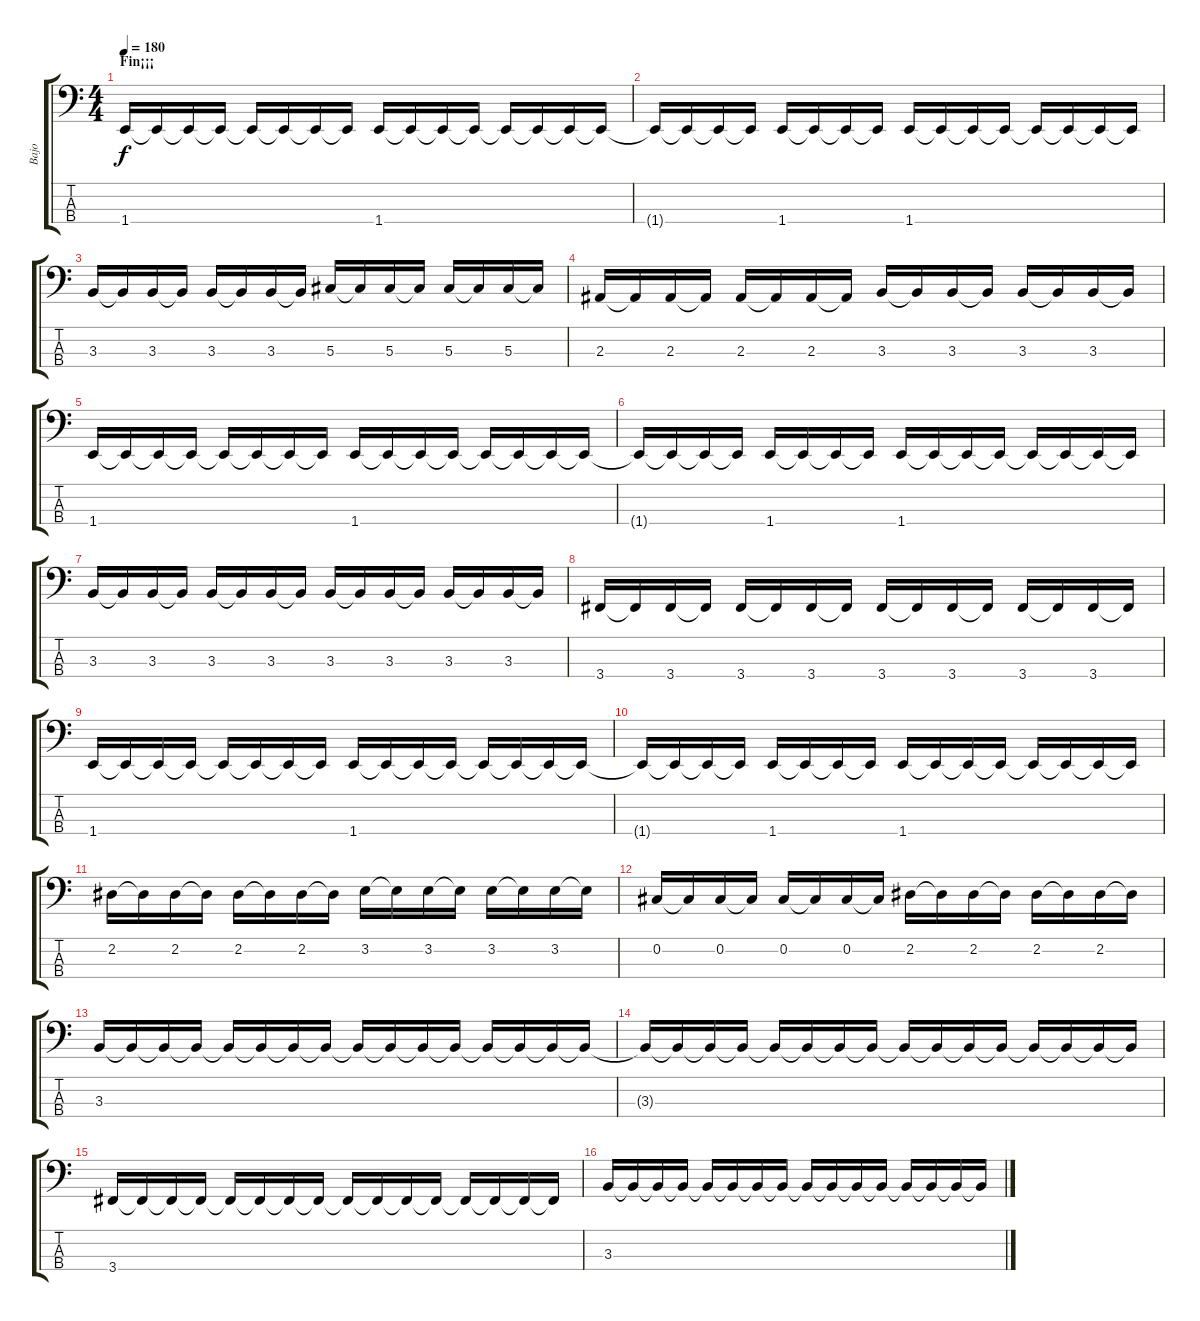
\track ("Bajo" "Bajo") {instrument electricbasspick}
\staff {score tabs}
\tuning (Gb2 Db2 Ab1 Eb1) {hide}
\ts (4 4)
\section ("" "Fin¡¡¡")
\tempo 180
\clef f4
\ks c
1.4.16{dy f} 1.4{t}.16 1.4{t}.16 1.4{t}.16 1.4{t}.16 1.4{t}.16 1.4{t}.16 1.4{t}.16 1.4.16 1.4{t}.16 1.4{t}.16 1.4{t}.16 1.4{t}.16 1.4{t}.16 1.4{t}.16 1.4{t}.16 |
1.4{t}.16 1.4{t}.16 1.4{t}.16 1.4{t}.16 1.4.16 1.4{t}.16 1.4{t}.16 1.4{t}.16 1.4.16 1.4{t}.16 1.4{t}.16 1.4{t}.16 1.4{t}.16 1.4{t}.16 1.4{t}.16 1.4{t}.16 |
3.3.16 3.3{t}.16 3.3.16 3.3{t}.16 3.3.16 3.3{t}.16 3.3.16 3.3{t}.16 5.3.16 5.3{t}.16 5.3.16 5.3{t}.16 5.3.16 5.3{t}.16 5.3.16 5.3{t}.16 |
2.3.16 2.3{t}.16 2.3.16 2.3{t}.16 2.3.16 2.3{t}.16 2.3.16 2.3{t}.16 3.3.16 3.3{t}.16 3.3.16 3.3{t}.16 3.3.16 3.3{t}.16 3.3.16 3.3{t}.16 |
1.4.16 1.4{t}.16 1.4{t}.16 1.4{t}.16 1.4{t}.16 1.4{t}.16 1.4{t}.16 1.4{t}.16 1.4.16 1.4{t}.16 1.4{t}.16 1.4{t}.16 1.4{t}.16 1.4{t}.16 1.4{t}.16 1.4{t}.16 |
1.4{t}.16 1.4{t}.16 1.4{t}.16 1.4{t}.16 1.4.16 1.4{t}.16 1.4{t}.16 1.4{t}.16 1.4.16 1.4{t}.16 1.4{t}.16 1.4{t}.16 1.4{t}.16 1.4{t}.16 1.4{t}.16 1.4{t}.16 |
3.3.16 3.3{t}.16 3.3.16 3.3{t}.16 3.3.16 3.3{t}.16 3.3.16 3.3{t}.16 3.3.16 3.3{t}.16 3.3.16 3.3{t}.16 3.3.16 3.3{t}.16 3.3.16 3.3{t}.16 |
3.4.16 3.4{t}.16 3.4.16 3.4{t}.16 3.4.16 3.4{t}.16 3.4.16 3.4{t}.16 3.4.16 3.4{t}.16 3.4.16 3.4{t}.16 3.4.16 3.4{t}.16 3.4.16 3.4{t}.16 |
1.4.16 1.4{t}.16 1.4{t}.16 1.4{t}.16 1.4{t}.16 1.4{t}.16 1.4{t}.16 1.4{t}.16 1.4.16 1.4{t}.16 1.4{t}.16 1.4{t}.16 1.4{t}.16 1.4{t}.16 1.4{t}.16 1.4{t}.16 |
1.4{t}.16 1.4{t}.16 1.4{t}.16 1.4{t}.16 1.4.16 1.4{t}.16 1.4{t}.16 1.4{t}.16 1.4.16 1.4{t}.16 1.4{t}.16 1.4{t}.16 1.4{t}.16 1.4{t}.16 1.4{t}.16 1.4{t}.16 |
2.2.16 2.2{t}.16 2.2.16 2.2{t}.16 2.2.16 2.2{t}.16 2.2.16 2.2{t}.16 3.2.16 3.2{t}.16 3.2.16 3.2{t}.16 3.2.16 3.2{t}.16 3.2.16 3.2{t}.16 |
0.2.16 0.2{t}.16 0.2.16 0.2{t}.16 0.2.16 0.2{t}.16 0.2.16 0.2{t}.16 2.2.16 2.2{t}.16 2.2.16 2.2{t}.16 2.2.16 2.2{t}.16 2.2.16 2.2{t}.16 |
3.3.16 3.3{t}.16 3.3{t}.16 3.3{t}.16 3.3{t}.16 3.3{t}.16 3.3{t}.16 3.3{t}.16 3.3{t}.16 3.3{t}.16 3.3{t}.16 3.3{t}.16 3.3{t}.16 3.3{t}.16 3.3{t}.16 3.3{t}.16 |
3.3{t}.16 3.3{t}.16 3.3{t}.16 3.3{t}.16 3.3{t}.16 3.3{t}.16 3.3{t}.16 3.3{t}.16 3.3{t}.16 3.3{t}.16 3.3{t}.16 3.3{t}.16 3.3{t}.16 3.3{t}.16 3.3{t}.16 3.3{t}.16 |
3.4.16 3.4{t}.16 3.4{t}.16 3.4{t}.16 3.4{t}.16 3.4{t}.16 3.4{t}.16 3.4{t}.16 3.4{t}.16 3.4{t}.16 3.4{t}.16 3.4{t}.16 3.4{t}.16 3.4{t}.16 3.4{t}.16 3.4{t}.16 |
3.3.16 3.3{t}.16 3.3{t}.16 3.3{t}.16 3.3{t}.16 3.3{t}.16 3.3{t}.16 3.3{t}.16 3.3{t}.16 3.3{t}.16 3.3{t}.16 3.3{t}.16 3.3{t}.16 3.3{t}.16 3.3{t}.16 3.3{t}.16
